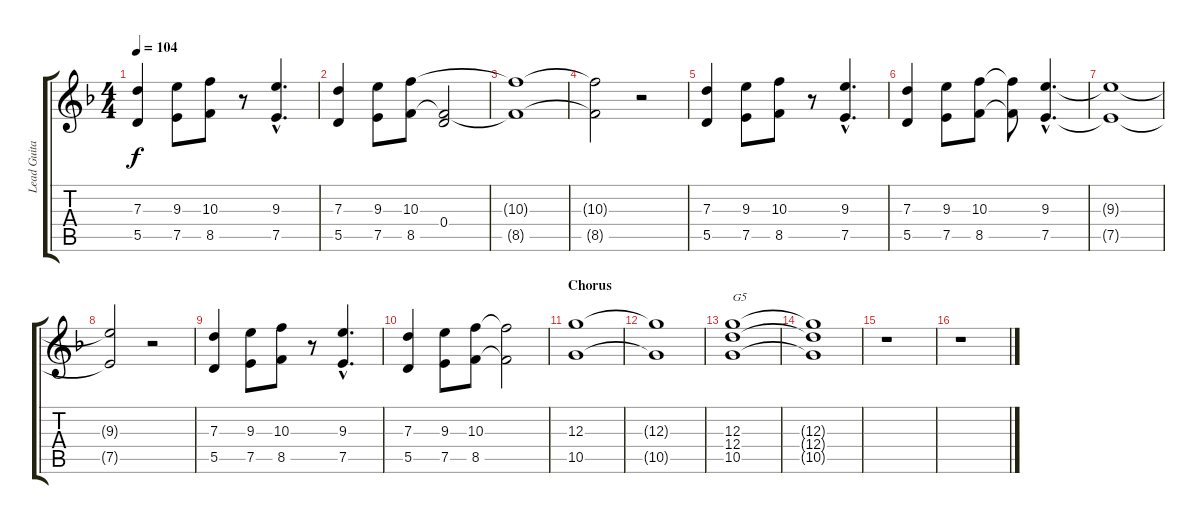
\track ("Lead Guitar ( David Gilmour )" "Lead Guita") {instrument overdrivenguitar}
\staff {score tabs}
\tuning (E4 B3 G3 D3 A2 E2) {hide}
\ts (4 4)
\tempo 104
\clef g2
\ks dminor
(7.3 5.5).4{dy f} (9.3 7.5).8 (10.3 8.5).8 r.8 (9.3{hac} 7.5{hac}).4{d} |
(7.3 5.5).4 (9.3 7.5).8 (10.3 8.5).8 (0.4 8.5{t}).2 |
(10.3{t} 8.5{t}).1 |
(10.3{t} 8.5{t}).2 r.2 |
(7.3 5.5).4 (9.3 7.5).8 (10.3 8.5).8 r.8 (9.3{hac} 7.5{hac}).4{d} |
(7.3 5.5).4 (9.3 7.5).8 (10.3 8.5).8 (10.3{t} 8.5{t}).8 (9.3{hac} 7.5{hac}).4{d} |
(9.3{t} 7.5{t}).1 |
(9.3{t} 7.5{t}).2 r.2 |
(7.3 5.5).4 (9.3 7.5).8 (10.3 8.5).8 r.8 (9.3{hac} 7.5{hac}).4{d} |
(7.3 5.5).4 (9.3 7.5).8 (10.3 8.5).8 (10.3{t} 8.5{t}).2 |
\section ("" "Chorus")
(12.3 10.5).1 |
(12.3{t} 10.5{t}).1 |
(12.3 12.4 10.5).1{txt "G5"} |
(12.3{t} 12.4{t} 10.5{t}).1 |
r.1 |
r.1
